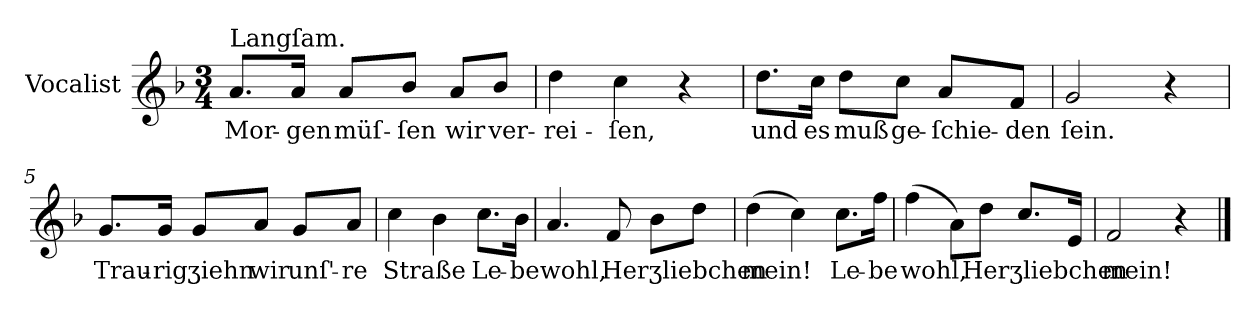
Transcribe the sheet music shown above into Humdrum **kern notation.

**kern	**text
*part1	*part1
*staff1	*staff1
*I"Vocalist	*
*clefG2	*
*k[b-]	*
*F:	*
*M3/4	*
=1	=1
!LO:TX:a:t=Langſam.	!
8.a/L	Mor-
16a/Jk	-gen
8a/L	müſ-
8b-/J	-ſen
8a/L	wir
8b-/J	ver-
=2	=2
4dd	-rei-
4cc	-ſen,
4r	.
=3	=3
8.dd\L	und
16cc\Jk	es
8dd\L	muß
8cc\J	ge-
8a/L	-ſchie-
8f/J	-den
=4	=4
2g	ſein.
4r	.
=5	=5
8.g/L	Trau-
16g/Jk	-rig
8g/L	ʒiehn
8a/J	wir
8g/L	unſ'-
8a/J	-re
=6	=6
4cc	Straße
4b-	.
8.cc\L	Le-
16b-\Jk	-be
=7	=7
4.a	wohl,
8f	Herʒliebchen
8b-\L	.
8dd\J	.
=8	=8
(4dd	mein!
4cc)	.
8.cc\L	Le-
16ff\Jk	-be
=9	=9
(4ff	wohl,
8a\L)	.
8dd\J	Herʒliebchen
8.cc/L	.
16e/Jk	.
=10	=10
2f	mein!
4r	.
==	==
*-	*-
